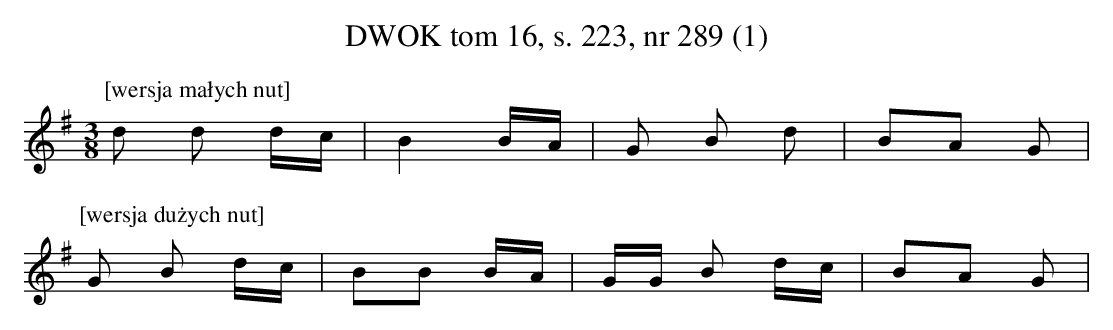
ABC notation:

X:1
T: DWOK tom 16, s. 223, nr 289 (1)
L: 1/16
M: 3/8
K: G
P: [wersja małych nut]
d2 d2 dc | B4 BA | G2 B2 d2 | B2A2 G2 |
P: [wersja dużych nut]
G2 B2 dc | B2B2 BA | GG B2 dc | B2A2 G2 |
